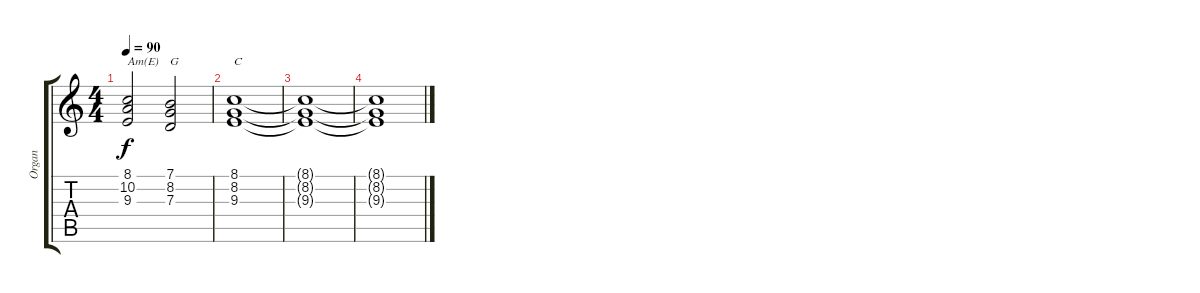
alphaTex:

\track ("Organ" "Organ") {instrument percussiveorgan}
\staff {score tabs}
\tuning (E4 B3 G3 D3 A2 E2) {hide}
\ts (4 4)
\tempo 90
\clef g2
\ks c
(8.1 10.2 9.3).2{txt "Am(E)" dy f} (7.1 8.2 7.3).2{txt "G"} |
(8.1 8.2 9.3).1{txt "C"} |
(8.1{t} 8.2{t} 9.3{t}).1 |
(8.1{t} 8.2{t} 9.3{t}).1
